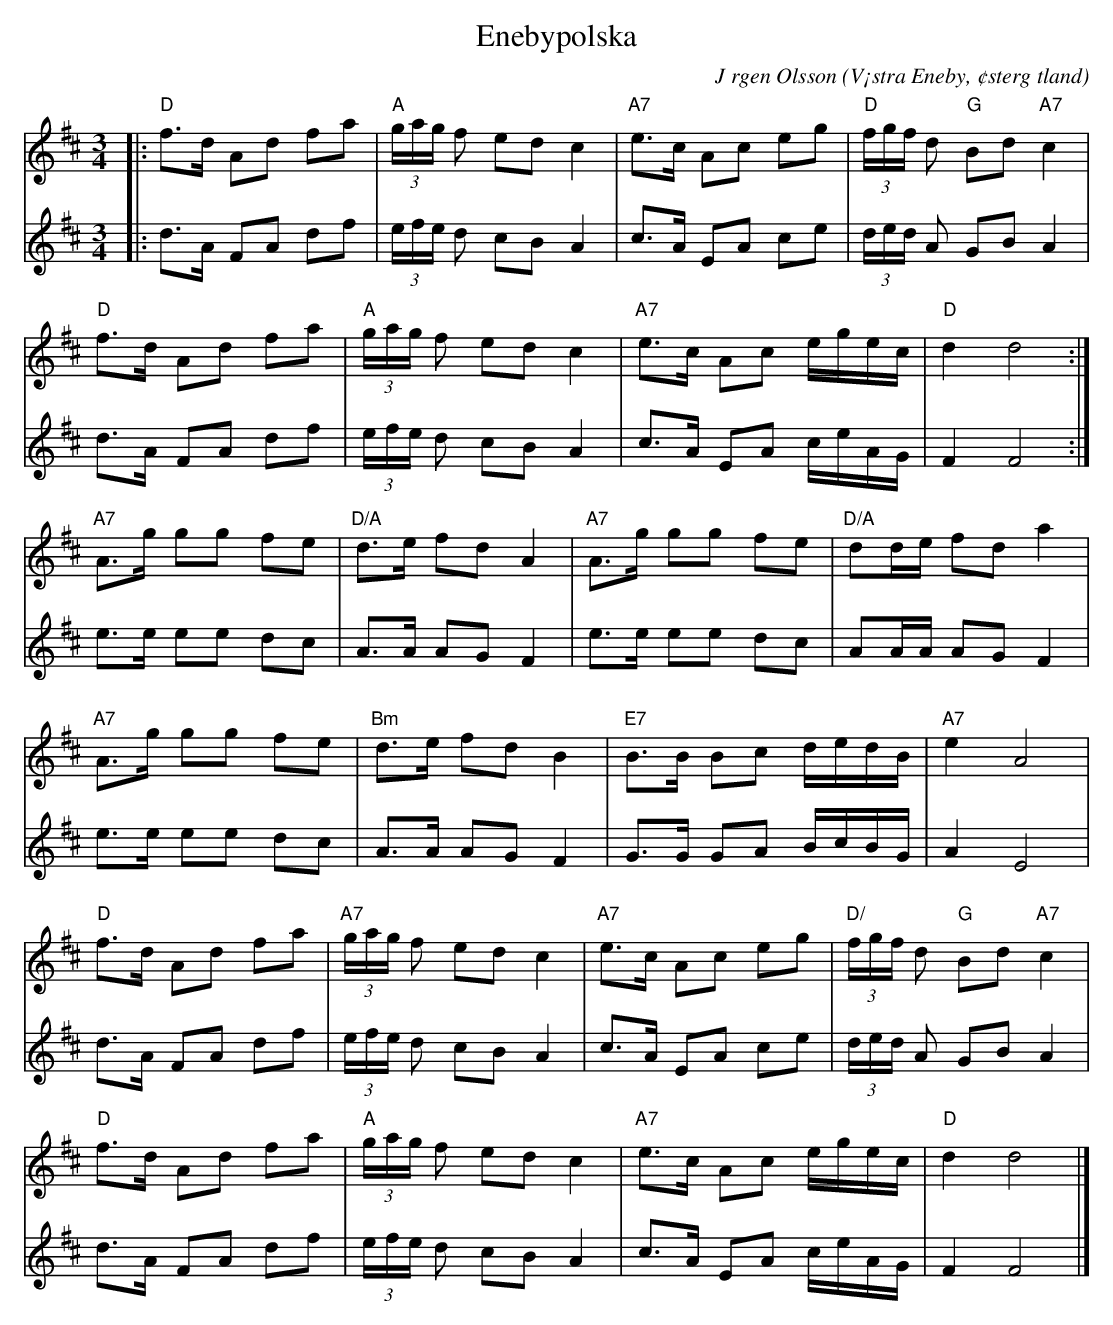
X:1
T:Enebypolska
C:J rgen Olsson
O:V¡stra Eneby, ¢sterg tland
M:3/4
L:1/8
K:D
V:1
|:"D"f>d Ad fa|"A"(3g/a/g/ f ed c2|"A7"e>c Ac eg|"D"(3f/g/f/ d "G"Bd "A7"c2|
"D"f>d Ad fa|"A"(3g/a/g/ f ed c2|"A7"e>c Ac e/g/e/c/|"D"d2 d4:|
"A7"A>g gg fe|"D/A"d>e fd A2|"A7"A>g gg fe|"D/A" dd/e/ fd a2|
"A7"A>g gg fe|"Bm"d>e fd B2|"E7"B>B Bc d/e/d/B/|"A7" e2 A4|
"D"f>d Ad fa|"A7"(3g/a/g/ f ed c2|"A7"e>c Ac eg|"D/"(3f/g/f/ d "G"Bd "A7"c2|
"D"f>d Ad fa|"A"(3g/a/g/ f ed c2|"A7"e>c Ac e/g/e/c/|"D"d2 d4 |]
V:2
|:d>A FA df|(3e/f/e/ d cB A2|c>A EA ce|(3d/e/d/ A GB A2|
d>A FA df|(3e/f/e/ d cB A2|c>A EA c/e/A/G/|F2 F4:|
e>e ee dc|A>A AG F2|e>e ee dc| AA/A/ AG F2|
e>e ee dc|A>A AG F2|G>G GA B/c/B/G/| A2 E4|
d>A FA df|(3e/f/e/ d cB A2|c>A EA ce|(3d/e/d/ A GB A2|
d>A FA df|(3e/f/e/ d cB A2|c>A EA c/e/A/G/|F2 F4 |]
